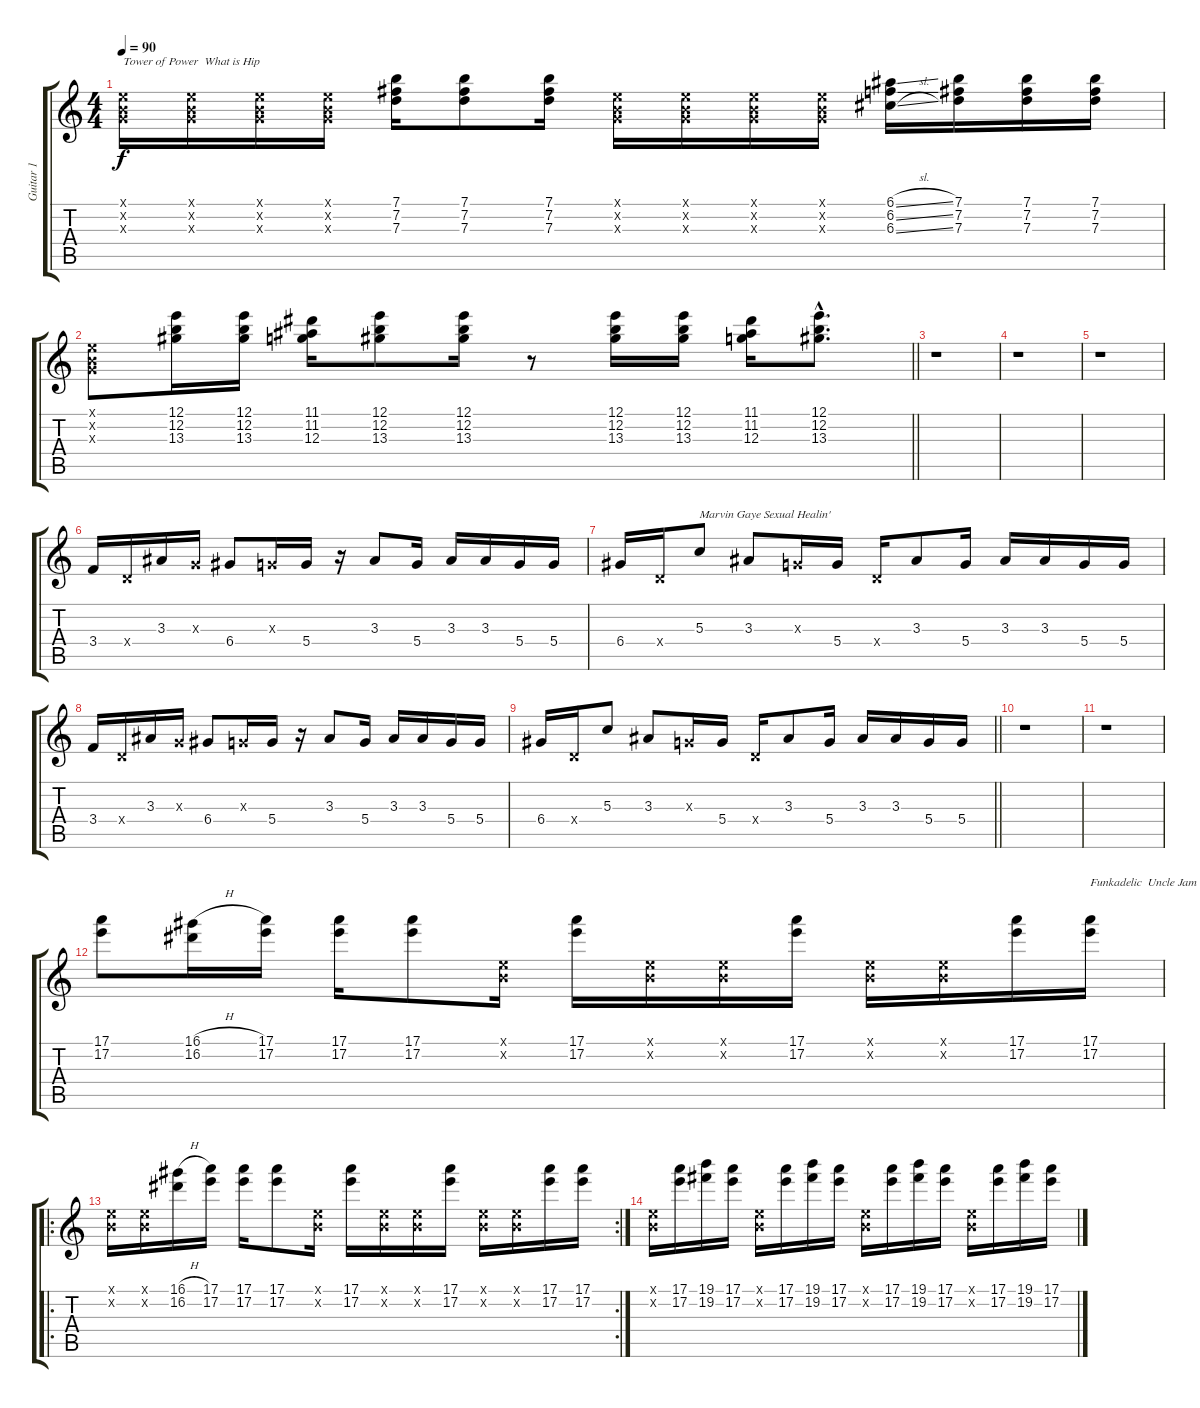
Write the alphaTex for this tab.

\track ("Guitar 1" "Guitar 1") {instrument electricguitarjazz}
\staff {score tabs}
\tuning (E4 B3 G3 D3 A2 E2) {hide}
\ts (4 4)
\tempo 90
\clef g2
\ks c
(0.1{x} 0.2{x} 0.3{x}).16{txt "Tower of Power  What is Hip" dy f} (0.1{x} 0.2{x} 0.3{x}).16 (0.1{x} 0.2{x} 0.3{x}).16 (0.1{x} 0.2{x} 0.3{x}).16 (7.1 7.2 7.3).16 (7.1 7.2 7.3).8 (7.1 7.2 7.3).16 (0.1{x} 0.2{x} 0.3{x}).16 (0.1{x} 0.2{x} 0.3{x}).16 (0.1{x} 0.2{x} 0.3{x}).16 (0.1{x} 0.2{x} 0.3{x}).16 (6.1{sl} 6.2{sl} 6.3{sl}).16 (7.1 7.2 7.3).16 (7.1 7.2 7.3).16 (7.1 7.2 7.3).16 |
\barLineRight lightlight
(0.1{x} 0.2{x} 0.3{x}).8 (12.1 12.2 13.3).16 (12.1 12.2 13.3).16 (11.1 11.2 12.3).16 (12.1 12.2 13.3).8 (12.1 12.2 13.3).16 r.8 (12.1 12.2 13.3).16 (12.1 12.2 13.3).16 (11.1 11.2 12.3).16 (12.1{hac} 12.2{hac} 13.3{hac}).8{d} |
r.1 |
r.1 |
r.1 |
3.4.16 0.4{x}.16 3.3.16 0.3{x}.16 6.4.8 0.3{x}.16 5.4.16 r.16 3.3.8 5.4.16 3.3.16 3.3.16 5.4.16 5.4.16 |
6.4.16 0.4{x}.16 5.3.8{txt "Marvin Gaye Sexual Healin'"} 3.3.8 0.3{x}.16 5.4.16 0.4{x}.16 3.3.8 5.4.16 3.3.16 3.3.16 5.4.16 5.4.16 |
3.4.16 0.4{x}.16 3.3.16 0.3{x}.16 6.4.8 0.3{x}.16 5.4.16 r.16 3.3.8 5.4.16 3.3.16 3.3.16 5.4.16 5.4.16 |
\barLineRight lightlight
6.4.16 0.4{x}.16 5.3.8 3.3.8 0.3{x}.16 5.4.16 0.4{x}.16 3.3.8 5.4.16 3.3.16 3.3.16 5.4.16 5.4.16 |
r.1 |
r.1 |
(17.1 17.2).8 (16.1{h} 16.2).16 (17.1 17.2).16 (17.1 17.2).16 (17.1 17.2).8 (0.1{x} 0.2{x}).16 (17.1 17.2).16 (0.1{x} 0.2{x}).16 (0.1{x} 0.2{x}).16 (17.1 17.2).16 (0.1{x} 0.2{x}).16 (0.1{x} 0.2{x}).16 (17.1 17.2).16 (17.1 17.2).16{txt "Funkadelic  Uncle Jam"} |
\ro
\rc 2
(0.1{x} 0.2{x}).16 (0.1{x} 0.2{x}).16 (16.1{h} 16.2).16 (17.1 17.2).16 (17.1 17.2).16 (17.1 17.2).8 (0.1{x} 0.2{x}).16 (17.1 17.2).16 (0.1{x} 0.2{x}).16 (0.1{x} 0.2{x}).16 (17.1 17.2).16 (0.1{x} 0.2{x}).16 (0.1{x} 0.2{x}).16 (17.1 17.2).16 (17.1 17.2).16 |
(0.1{x} 0.2{x}).16 (17.1 17.2).16 (19.1 19.2).16 (17.1 17.2).16 (0.1{x} 0.2{x}).16 (17.1 17.2).16 (19.1 19.2).16 (17.1 17.2).16 (0.1{x} 0.2{x}).16 (17.1 17.2).16 (19.1 19.2).16 (17.1 17.2).16 (0.1{x} 0.2{x}).16 (17.1 17.2).16 (19.1 19.2).16 (17.1 17.2).16
